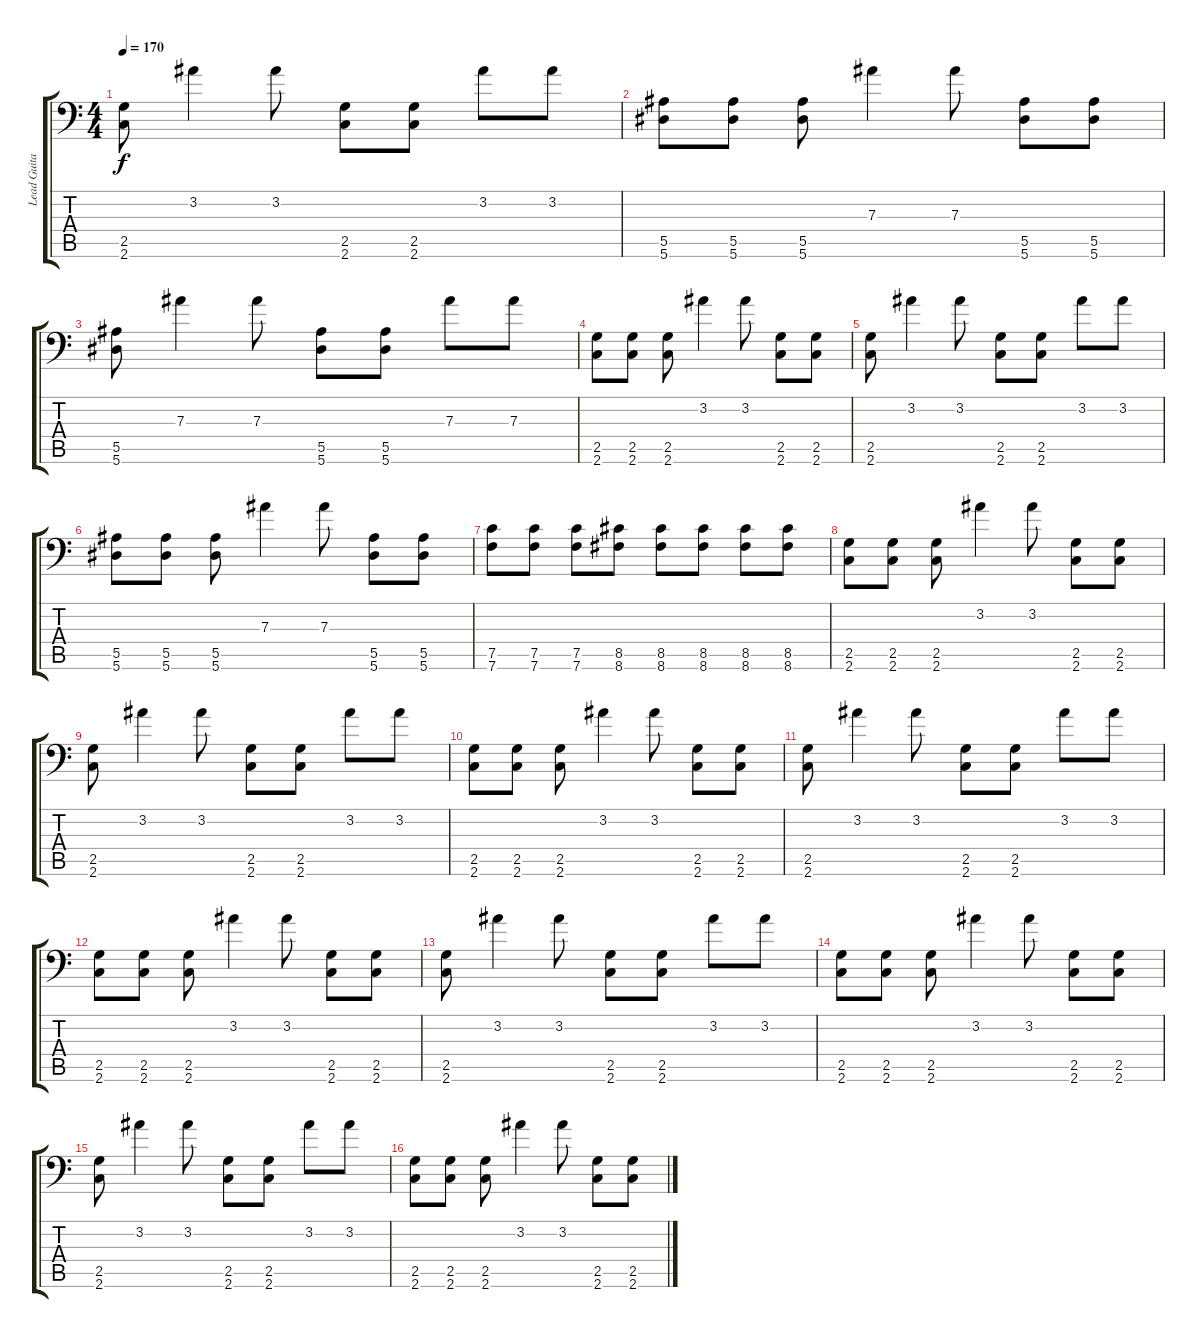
\track ("Lead Guitar" "Lead Guita") {instrument distortionguitar}
\staff {score tabs}
\tuning (C4 G3 Eb3 Bb2 F2 Bb1) {hide}
\ts (4 4)
\tempo 170
\clef f4
\ks c
(2.5 2.6).8{dy f} 3.2.4 3.2.8 (2.5 2.6).8 (2.5 2.6).8 3.2.8 3.2.8 |
(5.5 5.6).8 (5.5 5.6).8 (5.5 5.6).8 7.3.4 7.3.8 (5.5 5.6).8 (5.5 5.6).8 |
(5.5 5.6).8 7.3.4 7.3.8 (5.5 5.6).8 (5.5 5.6).8 7.3.8 7.3.8 |
(2.5 2.6).8 (2.5 2.6).8 (2.5 2.6).8 3.2.4 3.2.8 (2.5 2.6).8 (2.5 2.6).8 |
(2.5 2.6).8 3.2.4 3.2.8 (2.5 2.6).8 (2.5 2.6).8 3.2.8 3.2.8 |
(5.5 5.6).8 (5.5 5.6).8 (5.5 5.6).8 7.3.4 7.3.8 (5.5 5.6).8 (5.5 5.6).8 |
(7.5 7.6).8 (7.5 7.6).8 (7.5 7.6).8 (8.5 8.6).8 (8.5 8.6).8 (8.5 8.6).8 (8.5 8.6).8 (8.5 8.6).8 |
(2.5 2.6).8 (2.5 2.6).8 (2.5 2.6).8 3.2.4 3.2.8 (2.5 2.6).8 (2.5 2.6).8 |
(2.5 2.6).8 3.2.4 3.2.8 (2.5 2.6).8 (2.5 2.6).8 3.2.8 3.2.8 |
(2.5 2.6).8 (2.5 2.6).8 (2.5 2.6).8 3.2.4 3.2.8 (2.5 2.6).8 (2.5 2.6).8 |
(2.5 2.6).8 3.2.4 3.2.8 (2.5 2.6).8 (2.5 2.6).8 3.2.8 3.2.8 |
(2.5 2.6).8 (2.5 2.6).8 (2.5 2.6).8 3.2.4 3.2.8 (2.5 2.6).8 (2.5 2.6).8 |
(2.5 2.6).8 3.2.4 3.2.8 (2.5 2.6).8 (2.5 2.6).8 3.2.8 3.2.8 |
(2.5 2.6).8 (2.5 2.6).8 (2.5 2.6).8 3.2.4 3.2.8 (2.5 2.6).8 (2.5 2.6).8 |
(2.5 2.6).8 3.2.4 3.2.8 (2.5 2.6).8 (2.5 2.6).8 3.2.8 3.2.8 |
(2.5 2.6).8 (2.5 2.6).8 (2.5 2.6).8 3.2.4 3.2.8 (2.5 2.6).8 (2.5 2.6).8
